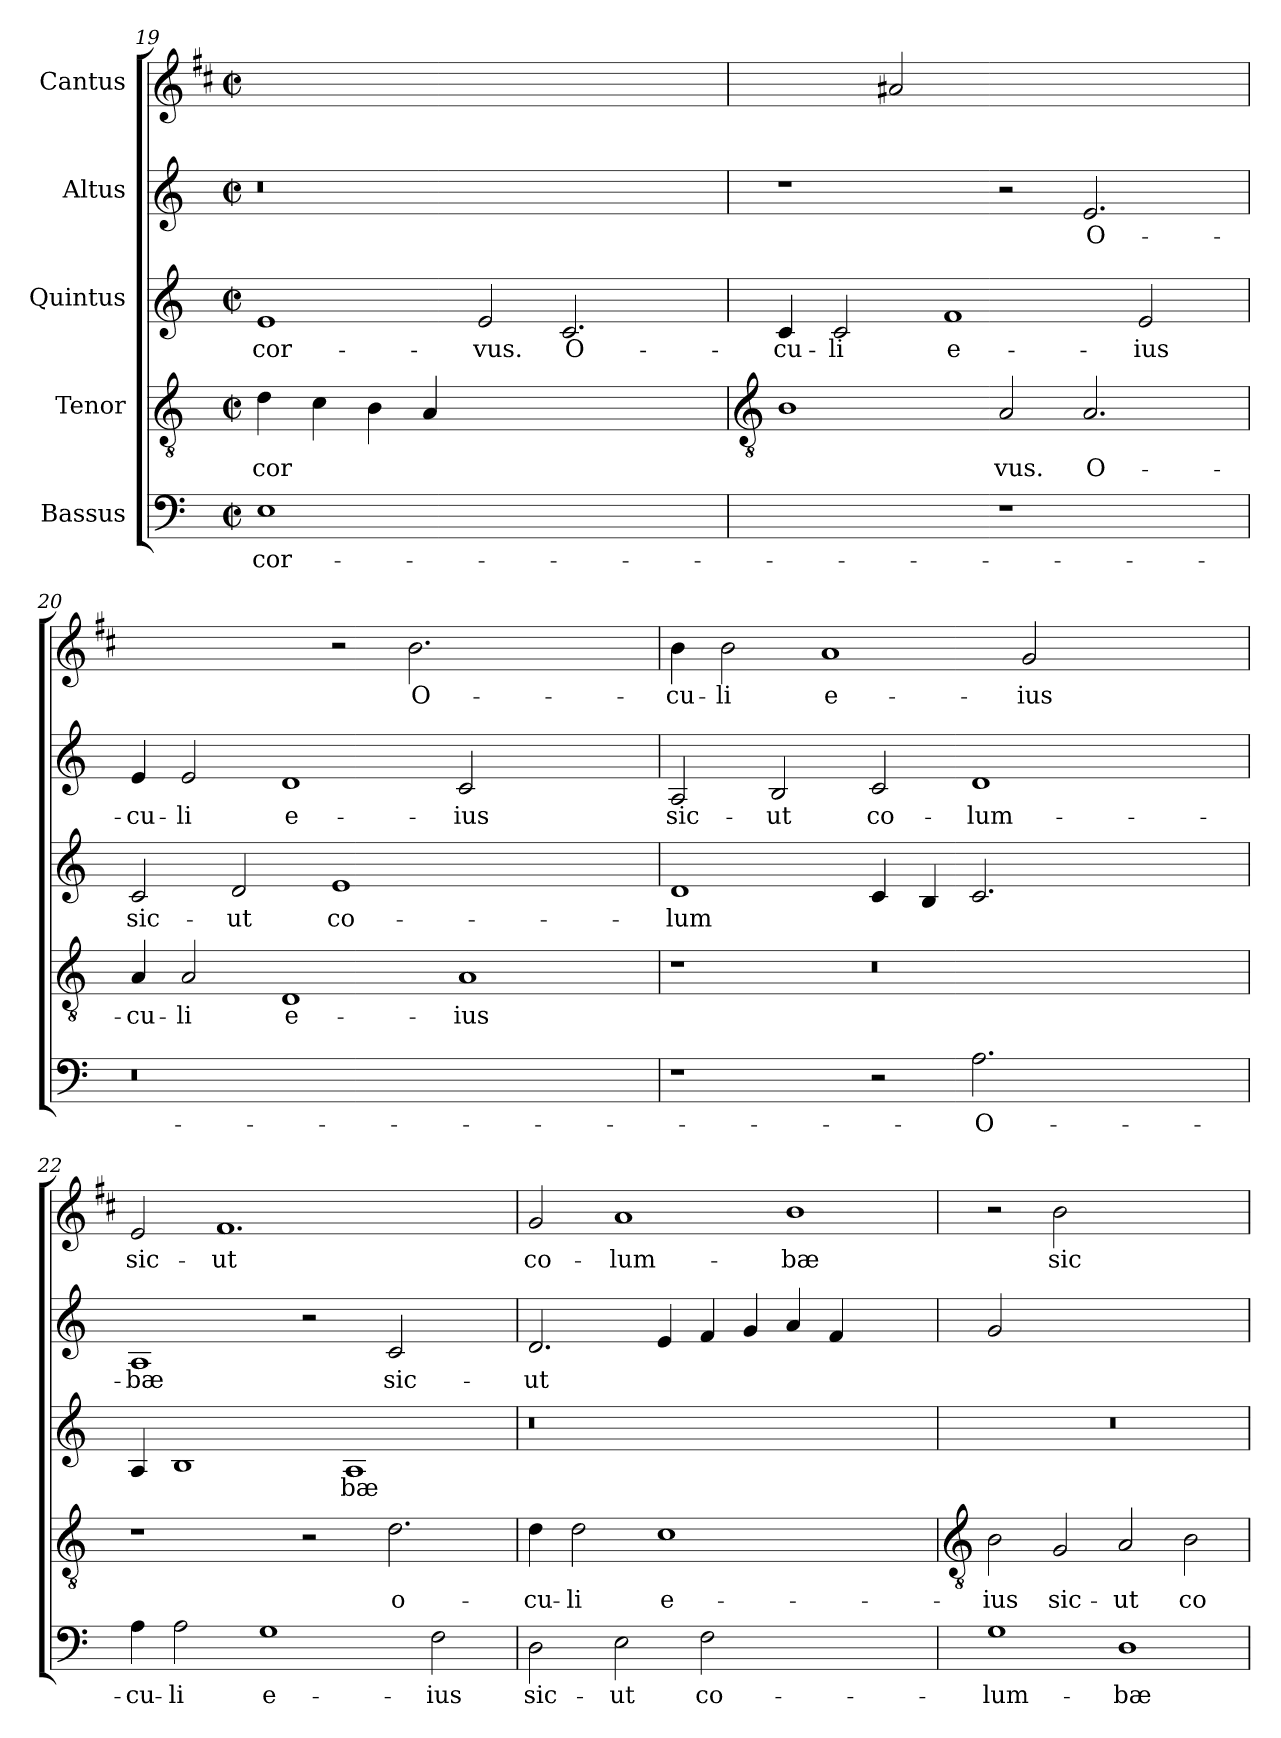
**kern	**text	**kern	**text	**kern	**text	**kern	**text	**kern	**text
*part5	*part5	*part4	*part4	*part3	*part3	*part2	*part2	*part1	*part1
*staff5	*staff5	*staff4	*staff4	*staff3	*staff3	*staff2	*staff2	*staff1	*staff1
*I"Bassus	*	*I"Tenor	*	*I"Quintus	*	*I"Altus	*	*I"Cantus	*
!!LO:LB:g=z
*clefF4	*	*clefGv2	*	*clefG2	*	*clefG2	*	*clefG2	*
*	*	*	*	*	*	*	*	*ITrd1c2	*
*k[]	*	*k[]	*	*k[]	*	*k[]	*	*k[]	*
*C:	*	*C:	*	*C:	*	*C:	*	*C:	*
*M4/2	*	*M4/2	*	*M4/2	*	*M4/2	*	*M4/2	*
*met(c|)	*	*met(c|)	*	*met(c|)	*	*met(c|)	*	*met(c|)	*
=19	=19	=19	=19	=19	=19	=19	=19	=19	=19
!	!LO:LY:b	!	!LO:LY:b	!	!LO:LY:b	!	!	!	!
*	*	*	*	*	*	*	*	*^	*
1E	cor-	4d	cor	1e	cor-	0r	.	[2ayy	1..ryy	.
.	.	4c	.	.	.	.	.	.	.	.
.	.	4B	.	.	.	.	.	1..ryy	.	.
.	.	4A	.	.	.	.	.	.	.	.
!	!LO:LY:b	!	!	!	!LO:LY:b	!	!	!	!	!
[1AAyy	-vus.	1ryy	.	2e	-vus.	.	.	.	.	.
!	!	!	!	!	!LO:LY:b	!	!	!	!	!
.	.	.	.	2.c	O-	.	.	.	.	.
.	.	.	.	.	.	.	.	.	2ryy	.
4ryy	.	4ryy	.	.	.	4ryy	.	.	.	.
!!LO:LB:g=z	!!
=20	=20	=20	=20	=20	=20	=20	=20	=20	=20	=20
*	*	*clefGv2	*	*	*	*	*	*	*	*
!	!	!	!	!	!LO:LY:b	!	!	!	!	!
2.AAyy_	.	1B	.	4c	-cu-	1r	.	2ayy]	1ryy	.
!	!	!	!	!	!LO:LY:b	!	!	!	!	!
.	.	.	.	2c	-li	.	.	.	.	.
.	.	.	.	.	.	.	.	2g#X	.	.
!	!	!	!	!	!LO:LY:b	!	!	!	!	!
4AAyy]	.	.	.	1f	e-	.	.	.	.	.
!	!	!	!LO:LY:b	!	!	!	!	!	!	!LO:LY:b
1r	.	2A	vus.	.	.	2r	.	[1ayy	2ryy	vus.
!	!	!	!LO:LY:b	!	!	!	!LO:LY:b	!	!	!
.	.	2.A	O-	.	.	2.e	O-	.	2ryy	.
!	!	!	!	!	!LO:LY:b	!	!	!	!	!
.	.	.	.	2e	-ius	.	.	.	.	.
4ryy	.	.	.	.	.	.	.	4ryy	4ryy	.
=20A	=20A	=20A	=20A	=20A	=20A	=20A	=20A	=20A	=20A	=20A
!	!	!	!LO:LY:b	!	!LO:LY:b	!	!LO:LY:b	!	!	!
0r	.	4A	-cu-	2c	sic-	4e	-cu-	2.ayy_	1ryy	.
!	!	!	!LO:LY:b	!	!	!	!LO:LY:b	!	!	!
.	.	2A	-li	.	.	2e	-li	.	.	.
!	!	!	!	!	!LO:LY:b	!	!	!	!	!
.	.	.	.	2d	-ut	.	.	.	.	.
!	!	!	!LO:LY:b	!	!	!	!LO:LY:b	!	!	!
.	.	1D	e-	.	.	1d	e-	4ayy]	.	.
!	!	!	!	!	!LO:LY:b	!	!	!	!	!
.	.	.	.	1e	co-	.	.	2r	2ryy	.
!	!	!	!	!	!	!	!	!	!	!LO:LY:b
.	.	.	.	.	.	.	.	2.a	2ryy	O-
!	!	!	!LO:LY:b	!	!	!	!LO:LY:b	!	!	!
.	.	1A	-ius	.	.	2c	-ius	.	.	.
2.ryy	.	.	.	2.ryy	.	.	.	.	2ryy	.
.	.	.	.	.	.	2ryy	.	2ryy	.	.
.	.	.	.	.	.	.	.	.	4ryy	.
=21A	=21A	=21A	=21A	=21A	=21A	=21A	=21A	=21A	=21A	=21A
!	!	!	!	!	!LO:LY:b	!	!LO:LY:b	!	!	!LO:LY:b
1r	.	1r	.	1d	-lum	2A	sic-	4a	2.ryy	-cu-
!	!	!	!	!	!	!	!	!	!	!LO:LY:b
.	.	.	.	.	.	.	.	2a	.	-li
!	!	!	!	!	!	!	!LO:LY:b	!	!	!
.	.	.	.	.	.	2B	-ut	.	.	.
!	!	!	!	!	!	!	!	!	!	!LO:LY:b
.	.	.	.	.	.	.	.	1g	1ryy	e-
!	!	!	!	!	!	!	!LO:LY:b	!	!	!
2r	.	0r	.	4c	.	2c	co-	.	.	.
.	.	.	.	4B	.	.	.	.	.	.
!	!LO:LY:b	!	!	!	!	!	!LO:LY:b	!	!	!
2.A	O-	.	.	2.c	.	1d	-lum-	.	.	.
!	!	!	!	!	!	!	!	!	!	!LO:LY:b
.	.	.	.	.	.	.	.	2f	1ryy	-ius
2.ryy	.	.	.	2.ryy	.	.	.	2.ryy	.	.
.	.	.	.	.	.	2ryy	.	.	.	.
.	.	.	.	.	.	.	.	.	4ryy	.
=22A	=22A	=22A	=22A	=22A	=22A	=22A	=22A	=22A	=22A	=22A
!	!LO:LY:b	!	!	!	!	!	!LO:LY:b	!	!	!LO:LY:b
4A	-cu-	1r	.	4A	.	1A	-bæ	2d	4ryy	sic-
!	!LO:LY:b	!	!	!	!	!	!	!	!	!
2A	-li	.	.	1B	.	.	.	.	0ryy	.
!	!	!	!	!	!	!	!	!	!	!LO:LY:b
.	.	.	.	.	.	.	.	1.e	.	-ut
!	!LO:LY:b	!	!	!	!	!	!	!	!	!
1G	e-	.	.	.	.	.	.	.	.	.
.	.	2r	.	.	.	2r	.	.	.	.
!	!	!	!	!	!LO:LY:b	!	!	!	!	!
.	.	.	.	1A	bæ	.	.	.	.	.
!	!	!	!LO:LY:b	!	!	!	!LO:LY:b	!	!	!
.	.	2.d	o-	.	.	2c	sic-	.	.	.
!	!LO:LY:b	!	!	!	!	!	!	!	!	!
2F	-ius	.	.	.	.	.	.	.	.	.
.	.	.	.	.	.	4ryy	.	4ryy	.	.
=23A	=23A	=23A	=23A	=23A	=23A	=23A	=23A	=23A	=23A	=23A
!	!LO:LY:b	!	!LO:LY:b	!	!	!	!LO:LY:b	!	!	!LO:LY:b
2D	sic-	4d	-cu-	0r	.	2.d	-ut	2f	1ryy	co-
!	!	!	!LO:LY:b	!	!	!	!	!	!	!
.	.	2d	-li	.	.	.	.	.	.	.
!	!LO:LY:b	!	!	!	!	!	!	!	!	!LO:LY:b
2E	-ut	.	.	.	.	.	.	1g	.	-lum-
!	!	!	!LO:LY:b	!	!	!	!	!	!	!
.	.	1c	e-	.	.	4e	.	.	.	.
!	!LO:LY:b	!	!	!	!	!	!	!	!	!
2F	co-	.	.	.	.	4f	.	.	1.ryy	.
.	.	.	.	.	.	4g	.	.	.	.
!	!	!	!	!	!	!	!	!	!	!LO:LY:b
1ryy	.	.	.	.	.	4a	.	1a	.	-bæ
.	.	2.ryy	.	.	.	4f	.	.	.	.
.	.	.	.	2ryy	.	2ryy	.	.	.	.
!!LO:LB:g=z	!!
=24A	=24A	=24A	=24A	=24A	=24A	=24A	=24A	=24A	=24A	=24A
*	*	*clefGv2	*	*	*	*	*	*	*	*
!	!LO:LY:b	!	!LO:LY:b	!	!	!	!	!	!	!
1G	-lum-	2B	-ius	0r	.	2g	.	2r	1ryy	.
!	!	!	!LO:LY:b	!	!	!	!	!	!	!LO:LY:b
.	.	2G	sic-	.	.	[2ayy	.	2a	.	sic-
!	!LO:LY:b	!	!LO:LY:b	!	!	!	!	!	!	!
1D	-bæ	2A	-ut	.	.	1ryy	.	1ryy	1ryy	.
!	!	!	!LO:LY:b	!	!	!	!	!	!	!
.	.	2B	co-	.	.	.	.	.	.	.
*	*	*	*	*	*	*	*	*v	*v	*
=	=	=	=	=	=	=	=	=	=
*-	*-	*-	*-	*-	*-	*-	*-	*-	*-
